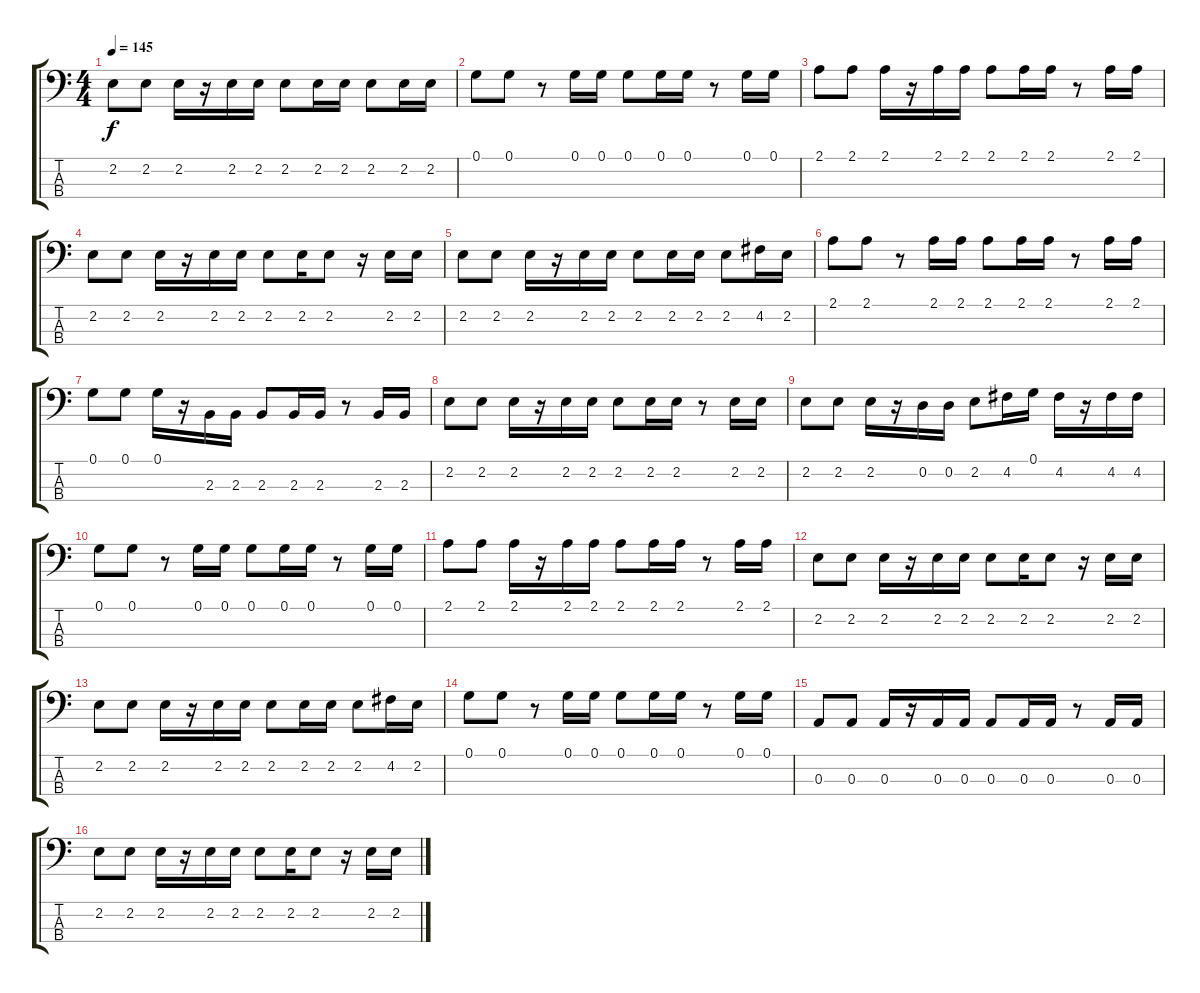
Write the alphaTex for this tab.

\track "" {instrument electricbassfinger}
\staff {score tabs}
\tuning (G2 D2 A1 E1) {hide}
\ts (4 4)
\tempo 145
\clef f4
\ks c
2.2.8{dy f} 2.2.8 2.2.16 r.16 2.2.16 2.2.16 2.2.8 2.2.16 2.2.16 2.2.8 2.2.16 2.2.16 |
0.1.8 0.1.8 r.8 0.1.16 0.1.16 0.1.8 0.1.16 0.1.16 r.8 0.1.16 0.1.16 |
2.1.8 2.1.8 2.1.16 r.16 2.1.16 2.1.16 2.1.8 2.1.16 2.1.16 r.8 2.1.16 2.1.16 |
2.2.8 2.2.8 2.2.16 r.16 2.2.16 2.2.16 2.2.8 2.2.16 2.2.8 r.16 2.2.16 2.2.16 |
2.2.8 2.2.8 2.2.16 r.16 2.2.16 2.2.16 2.2.8 2.2.16 2.2.16 2.2.8 4.2.16 2.2.16 |
2.1.8 2.1.8 r.8 2.1.16 2.1.16 2.1.8 2.1.16 2.1.16 r.8 2.1.16 2.1.16 |
0.1.8 0.1.8 0.1.16 r.16 2.3.16 2.3.16 2.3.8 2.3.16 2.3.16 r.8 2.3.16 2.3.16 |
2.2.8 2.2.8 2.2.16 r.16 2.2.16 2.2.16 2.2.8 2.2.16 2.2.16 r.8 2.2.16 2.2.16 |
2.2.8 2.2.8 2.2.16 r.16 0.2.16 0.2.16 2.2.8 4.2.16 0.1.16 4.2.16 r.16 4.2.16 4.2.16 |
0.1.8 0.1.8 r.8 0.1.16 0.1.16 0.1.8 0.1.16 0.1.16 r.8 0.1.16 0.1.16 |
2.1.8 2.1.8 2.1.16 r.16 2.1.16 2.1.16 2.1.8 2.1.16 2.1.16 r.8 2.1.16 2.1.16 |
2.2.8 2.2.8 2.2.16 r.16 2.2.16 2.2.16 2.2.8 2.2.16 2.2.8 r.16 2.2.16 2.2.16 |
2.2.8 2.2.8 2.2.16 r.16 2.2.16 2.2.16 2.2.8 2.2.16 2.2.16 2.2.8 4.2.16 2.2.16 |
0.1.8 0.1.8 r.8 0.1.16 0.1.16 0.1.8 0.1.16 0.1.16 r.8 0.1.16 0.1.16 |
0.3.8 0.3.8 0.3.16 r.16 0.3.16 0.3.16 0.3.8 0.3.16 0.3.16 r.8 0.3.16 0.3.16 |
2.2.8 2.2.8 2.2.16 r.16 2.2.16 2.2.16 2.2.8 2.2.16 2.2.8 r.16 2.2.16 2.2.16
